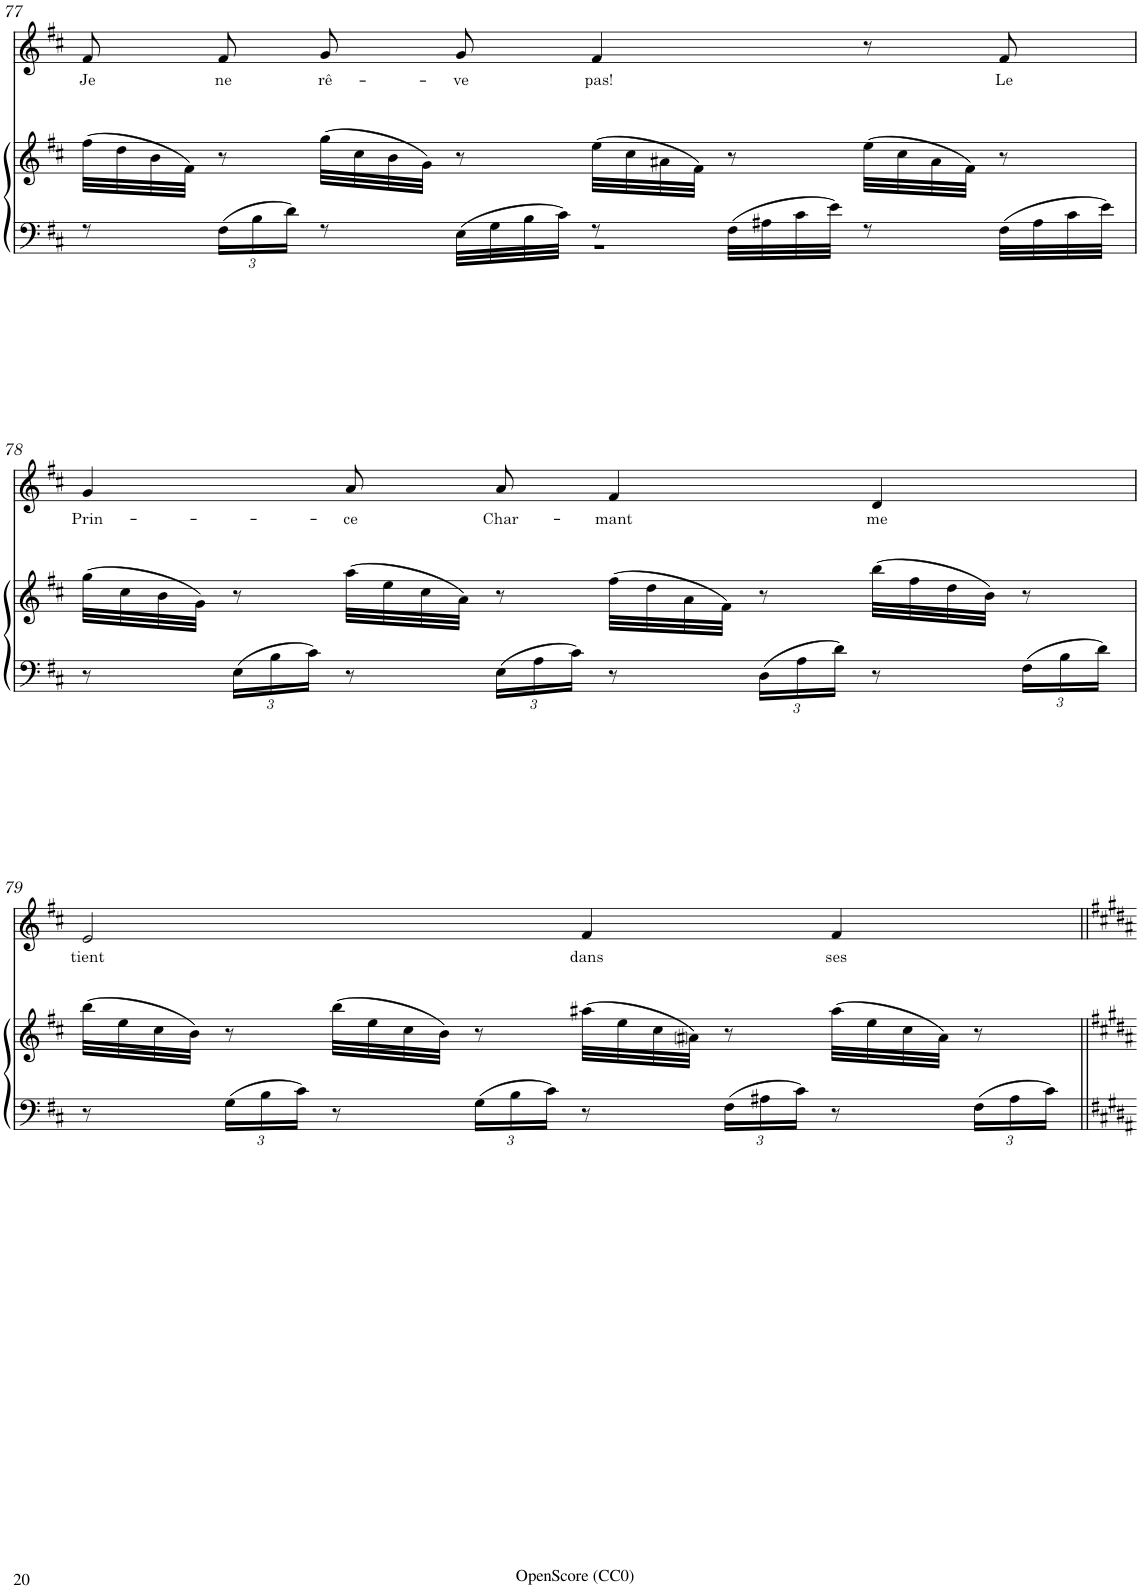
**kern	**kern	**kern	**text
*part2	*part2	*part1	*part1
*staff3	*staff2	*staff1	*staff1
*I"Piano	*	*I"Contralto	*
*I'Pno	*	*	*
!!LO:PB:g=z
*clefF4	*clefG2	*clefG2	*
*k[f#c#]	*k[f#c#]	*k[f#c#]	*
*M4/4	*M4/4	*M4/4	*
*met(c)	*met(c)	*met(c)	*
=77	=77	=77	=77
*^	*	*	*
!	!	!	!	!LO:LY:b
8r	1r	(32ff#\LLL	8f#/L	Je
.	.	32dd\	.	.
.	.	32b\	.	.
.	.	32f#\JJJ)	.	.
*Xbrackettup	*	*	*	*
!	!	!	!	!LO:LY:b
24F#\LL	.	8r	8f#/J	ne
24B\	.	.	.	.
24d\JJ	.	.	.	.
!	!	!	!	!LO:LY:b
8r	.	(32gg\LLL	8g/L	rê-
.	.	32cc#\	.	.
.	.	32b\	.	.
.	.	32g\JJJ)	.	.
!	!	!	!	!LO:LY:b
32E\LLL	.	8r	8g/J	-ve
32G\	.	.	.	.
32B\	.	.	.	.
32c#\JJJ	.	.	.	.
!	!	!	!	!LO:LY:b
8r	.	(32ee\LLL	4f#/	pas!
.	.	32cc#\	.	.
.	.	32a#X\	.	.
.	.	32f#\JJJ)	.	.
32F#\LLL	.	8r	.	.
32A#X\	.	.	.	.
32c#\	.	.	.	.
32e\JJJ	.	.	.	.
8r	.	(32ee\LLL	8r	.
.	.	32cc#\	.	.
.	.	32a#\	.	.
.	.	32f#\JJJ)	.	.
!	!	!	!	!LO:LY:b
32F#\LLL	.	8r	8f#/	Le
32A#\	.	.	.	.
32c#\	.	.	.	.
32e\JJJ	.	.	.	.
*v	*v	*	*	*
!!LO:LB:g=z
=78	=78	=78	=78
!	!	!	!LO:LY:b
8r	(32gg\LLL	4g/	Prin-
.	32cc#\	.	.
.	32b\	.	.
.	32g\JJJ)	.	.
24E\LL	8r	.	.
24B\	.	.	.
24c#\JJ	.	.	.
!	!	!	!LO:LY:b
8r	(32aa\LLL	8a/L	-ce
.	32ee\	.	.
.	32cc#\	.	.
.	32a\JJJ)	.	.
!	!	!	!LO:LY:b
24E\LL	8r	8a/J	Char-
24A\	.	.	.
24c#\JJ	.	.	.
!	!	!	!LO:LY:b
8r	(32ff#\LLL	4f#/	-mant
.	32dd\	.	.
.	32a\	.	.
.	32f#\JJJ)	.	.
24D\LL	8r	.	.
24A\	.	.	.
24d\JJ	.	.	.
!	!	!	!LO:LY:b
8r	(32bb\LLL	4d/	me
.	32ff#\	.	.
.	32dd\	.	.
.	32b\JJJ)	.	.
24F#\LL	8r	.	.
24B\	.	.	.
24d\JJ	.	.	.
!!LO:LB:g=z
=79	=79	=79	=79
!	!	!	!LO:LY:b
8r	(32bb\LLL	2e/	tient
.	32ee\	.	.
.	32cc#\	.	.
.	32b\JJJ)	.	.
24G\LL	8r	.	.
24B\	.	.	.
24c#\JJ	.	.	.
8r	(32bb\LLL	.	.
.	32ee\	.	.
.	32cc#\	.	.
.	32b\JJJ)	.	.
24G\LL	8r	.	.
24B\	.	.	.
24c#\JJ	.	.	.
!	!	!	!LO:LY:b
8r	(32aa#X\LLL	4f#/	dans
.	32ee\	.	.
.	32cc#\	.	.
.	32a#j\JJJ)	.	.
24F#\LL	8r	.	.
24A#X\	.	.	.
24c#\JJ	.	.	.
!	!	!	!LO:LY:b
8r	(32aa#\LLL	4f#/	ses
.	32ee\	.	.
.	32cc#\	.	.
.	32a#\JJJ)	.	.
24F#\LL	8r	.	.
24A#\	.	.	.
24c#\JJ	.	.	.
=||	=||	=||	=||
*-	*-	*-	*-
